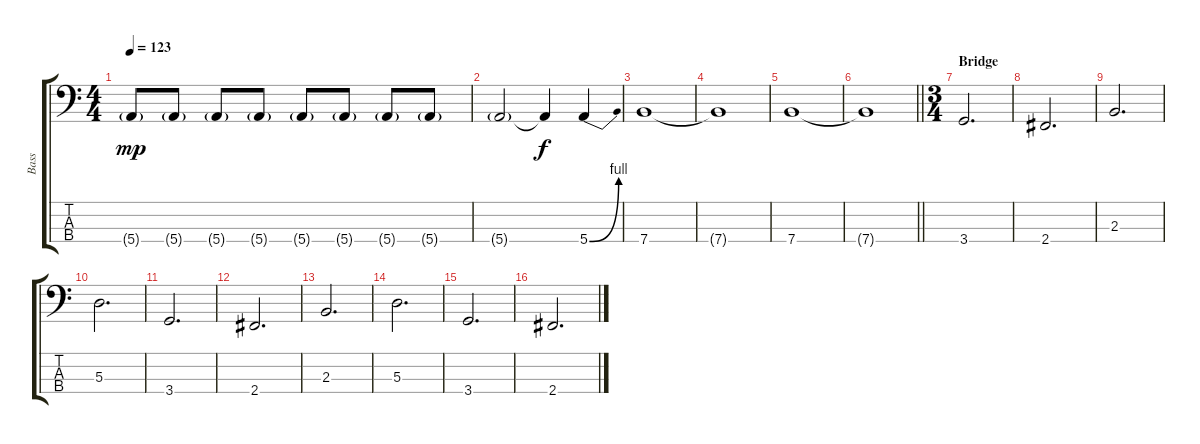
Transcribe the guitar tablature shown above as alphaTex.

\track ("Bass" "Bass") {instrument electricbassfinger}
\staff {score tabs}
\tuning (G2 D2 A1 E1) {hide}
\ts (4 4)
\tempo 123
\clef f4
\ks c
5.4{g}.8{dy mp} 5.4{g}.8 5.4{g}.8 5.4{g}.8 5.4{g}.8 5.4{g}.8 5.4{g}.8 5.4{g}.8 |
5.4{g}.2 5.4{t}.4{dy f} 5.4{be (bend 0 0 60 4)}.4 |
7.4.1 |
7.4{t}.1 |
7.4.1 |
\barLineRight lightlight
7.4{t}.1 |
\ts (3 4)
\section ("" "Bridge")
3.4.2{d} |
2.4.2{d} |
2.3.2{d} |
5.3.2{d} |
3.4.2{d} |
2.4.2{d} |
2.3.2{d} |
5.3.2{d} |
3.4.2{d} |
2.4.2{d}
